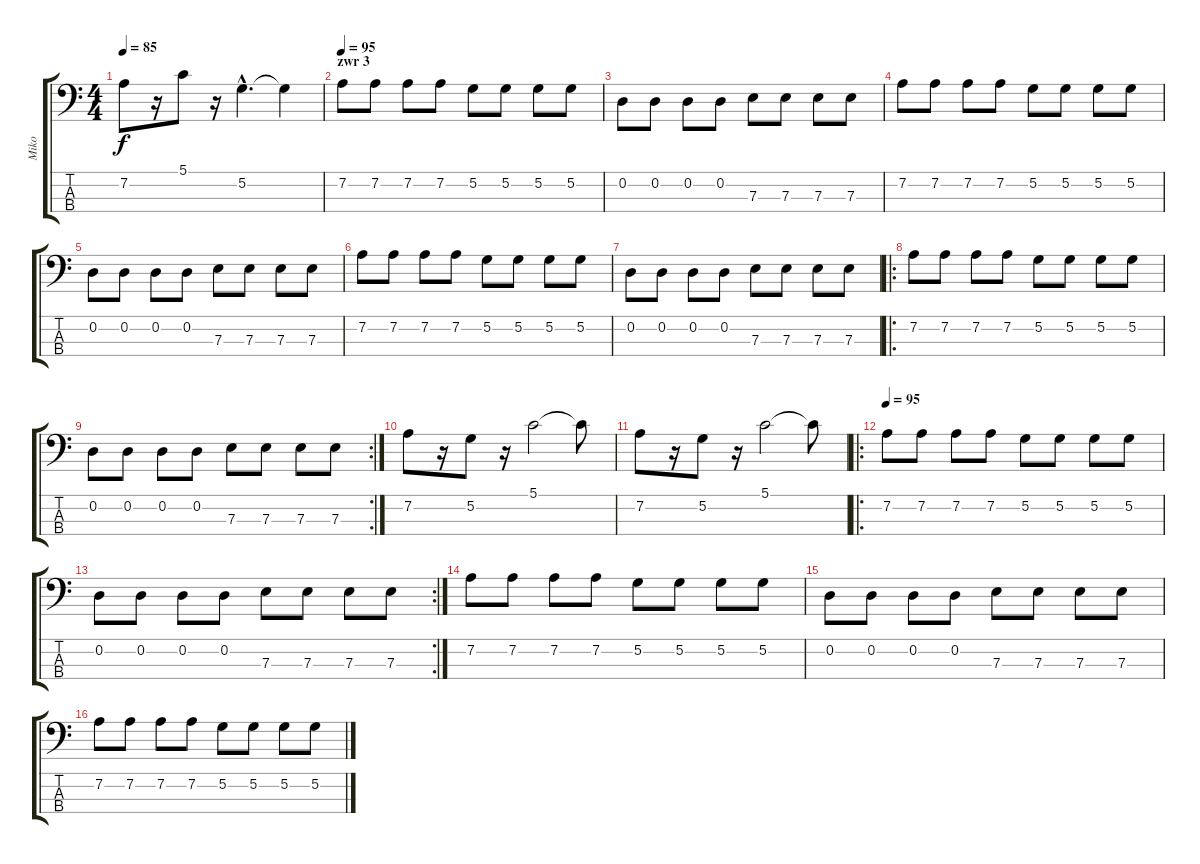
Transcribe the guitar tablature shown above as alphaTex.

\track ("Miko" "Miko") {instrument electricbassfinger}
\staff {score tabs}
\tuning (G2 D2 A1 E1) {hide}
\ts (4 4)
\tempo 85
\clef f4
\ks c
7.2.8{dy f} r.16 5.1.8 r.16 5.2{hac}.4{d} 5.2{t}.4 |
\section ("" "zwr 3")
\tempo 95
7.2.8 7.2.8 7.2.8 7.2.8 5.2.8 5.2.8 5.2.8 5.2.8 |
0.2.8 0.2.8 0.2.8 0.2.8 7.3.8 7.3.8 7.3.8 7.3.8 |
7.2.8 7.2.8 7.2.8 7.2.8 5.2.8 5.2.8 5.2.8 5.2.8 |
0.2.8 0.2.8 0.2.8 0.2.8 7.3.8 7.3.8 7.3.8 7.3.8 |
7.2.8 7.2.8 7.2.8 7.2.8 5.2.8 5.2.8 5.2.8 5.2.8 |
0.2.8 0.2.8 0.2.8 0.2.8 7.3.8 7.3.8 7.3.8 7.3.8 |
\ro
7.2.8 7.2.8 7.2.8 7.2.8 5.2.8 5.2.8 5.2.8 5.2.8 |
\rc 2
0.2.8 0.2.8 0.2.8 0.2.8 7.3.8 7.3.8 7.3.8 7.3.8 |
7.2.8 r.16 5.2.8 r.16 5.1.2 5.1{t}.8 |
7.2.8 r.16 5.2.8 r.16 5.1.2 5.1{t}.8 |
\ro
\tempo 95
7.2.8 7.2.8 7.2.8 7.2.8 5.2.8 5.2.8 5.2.8 5.2.8 |
\rc 2
0.2.8 0.2.8 0.2.8 0.2.8 7.3.8 7.3.8 7.3.8 7.3.8 |
7.2.8 7.2.8 7.2.8 7.2.8 5.2.8 5.2.8 5.2.8 5.2.8 |
0.2.8 0.2.8 0.2.8 0.2.8 7.3.8 7.3.8 7.3.8 7.3.8 |
7.2.8 7.2.8 7.2.8 7.2.8 5.2.8 5.2.8 5.2.8 5.2.8
